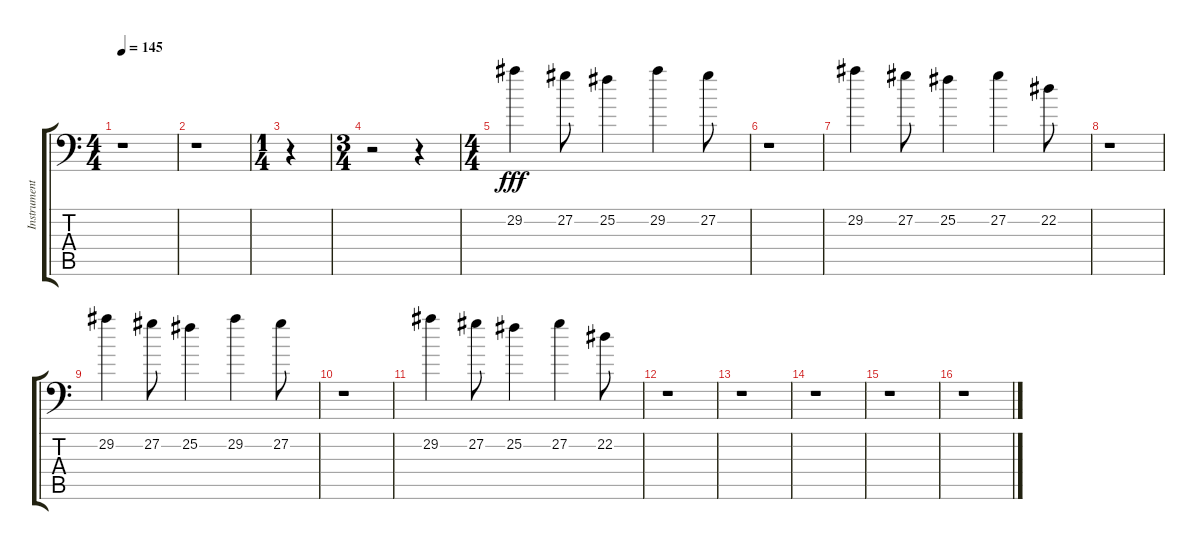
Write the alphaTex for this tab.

\track ("Instrument3" "Instrument") {instrument brightacousticpiano}
\staff {score tabs}
\tuning (Bb3 F3 Db3 Ab2 Eb2 Bb1) {hide}
\ts (4 4)
\tempo 145
\clef f4
\ks c
r.1{dy fff} |
r.1 |
\ts (1 4)
r.4 |
\ts (3 4)
r.2 r.4 |
\ts (4 4)
29.2.4 27.2.8 25.2.4 29.2.4 27.2.8 |
r.1 |
29.2.4 27.2.8 25.2.4 27.2.4 22.2.8 |
r.1 |
29.2.4 27.2.8 25.2.4 29.2.4 27.2.8 |
r.1 |
29.2.4 27.2.8 25.2.4 27.2.4 22.2.8 |
r.1 |
r.1 |
r.1 |
r.1 |
r.1
